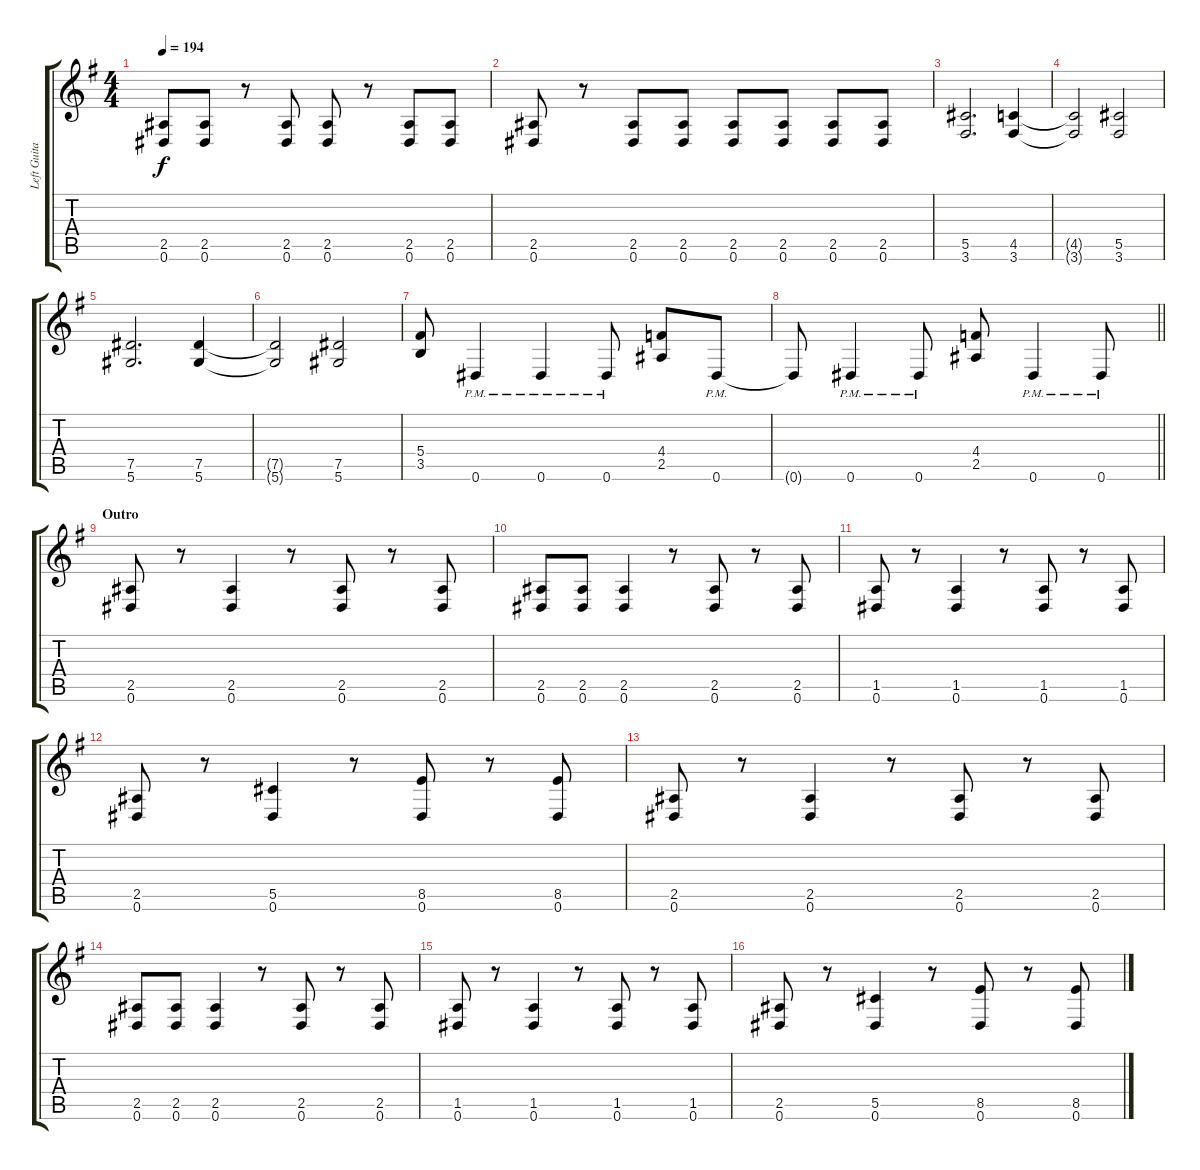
\track ("Left Guitar" "Left Guita") {instrument overdrivenguitar}
\staff {score tabs}
\tuning (Eb4 Bb3 Gb3 Db3 Ab2 Eb2) {hide}
\ts (4 4)
\tempo 194
\clef g2
\ks g
(2.5 0.6).8{dy f} (2.5 0.6).8 r.8 (2.5 0.6).8 (2.5 0.6).8 r.8 (2.5 0.6).8 (2.5 0.6).8 |
(2.5 0.6).8 r.8 (2.5 0.6).8 (2.5 0.6).8 (2.5 0.6).8 (2.5 0.6).8 (2.5 0.6).8 (2.5 0.6).8 |
(5.5 3.6).2{d} (4.5 3.6).4 |
(4.5{t} 3.6{t}).2 (5.5 3.6).2 |
(7.5 5.6).2{d} (7.5 5.6).4 |
(7.5{t} 5.6{t}).2 (7.5 5.6).2 |
(5.4 3.5).8 0.6{pm}.4 0.6{pm}.4 0.6{pm}.8 (4.4 2.5).8 0.6{pm}.8 |
\barLineRight lightlight
0.6{t}.8 0.6{pm}.4 0.6{pm}.8 (4.4 2.5).8 0.6{pm}.4 0.6{pm}.8 |
\section ("" "Outro")
(2.5 0.6).8 r.8 (2.5 0.6).4 r.8 (2.5 0.6).8 r.8 (2.5 0.6).8 |
(2.5 0.6).8 (2.5 0.6).8 (2.5 0.6).4 r.8 (2.5 0.6).8 r.8 (2.5 0.6).8 |
(1.5 0.6).8 r.8 (1.5 0.6).4 r.8 (1.5 0.6).8 r.8 (1.5 0.6).8 |
(2.5 0.6).8 r.8 (5.5 0.6).4 r.8 (8.5 0.6).8 r.8 (8.5 0.6).8 |
(2.5 0.6).8 r.8 (2.5 0.6).4 r.8 (2.5 0.6).8 r.8 (2.5 0.6).8 |
(2.5 0.6).8 (2.5 0.6).8 (2.5 0.6).4 r.8 (2.5 0.6).8 r.8 (2.5 0.6).8 |
(1.5 0.6).8 r.8 (1.5 0.6).4 r.8 (1.5 0.6).8 r.8 (1.5 0.6).8 |
(2.5 0.6).8 r.8 (5.5 0.6).4 r.8 (8.5 0.6).8 r.8 (8.5 0.6).8
